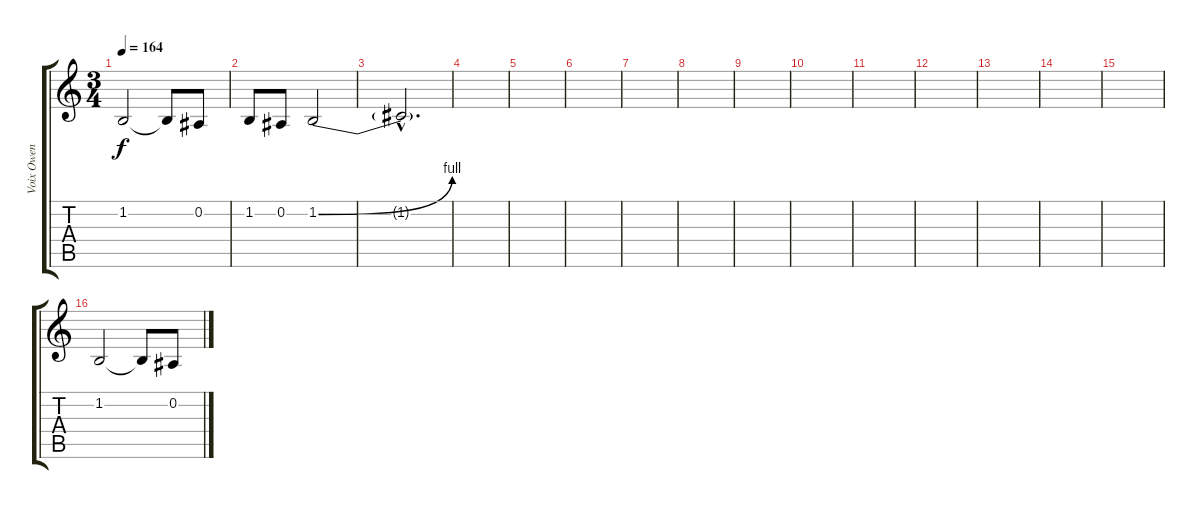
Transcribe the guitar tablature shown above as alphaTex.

\track ("Voix Owen" "Voix Owen") {instrument lead8bassandlead}
\staff {score tabs}
\tuning (Eb4 Bb3 Gb3 Db3 Ab2 Eb2) {hide}
\ts (3 4)
\tempo 164
\clef g2
\ks c
1.2.2{dy f} 1.2{t}.8 0.2.8 |
1.2.8 0.2.8 1.2{be (bend 0 0 60 4)}.2 |
1.2{hac t}.2{d} |
|
|
|
|
|
|
|
|
|
|
|
|
1.2.2 1.2{t}.8 0.2.8
